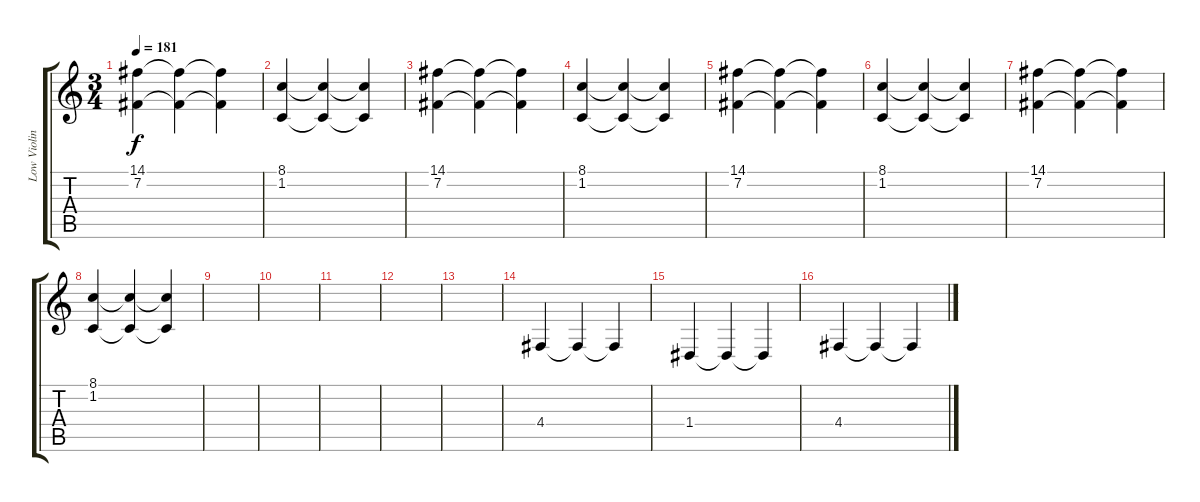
\track ("Low Violin" "Low Violin") {instrument stringensemble2}
\staff {score tabs}
\tuning (E4 B3 G3 D3 A2 E2) {hide}
\ts (3 4)
\tempo 181
\clef g2
\ks c
(14.1 7.2).4{dy f} (14.1{t} 7.2{t}).4 (14.1{t} 7.2{t}).4 |
(8.1 1.2).4 (8.1{t} 1.2{t}).4 (8.1{t} 1.2{t}).4 |
(14.1 7.2).4 (14.1{t} 7.2{t}).4 (14.1{t} 7.2{t}).4 |
(8.1 1.2).4 (8.1{t} 1.2{t}).4 (8.1{t} 1.2{t}).4 |
(14.1 7.2).4 (14.1{t} 7.2{t}).4 (14.1{t} 7.2{t}).4 |
(8.1 1.2).4 (8.1{t} 1.2{t}).4 (8.1{t} 1.2{t}).4 |
(14.1 7.2).4 (14.1{t} 7.2{t}).4 (14.1{t} 7.2{t}).4 |
(8.1 1.2).4 (8.1{t} 1.2{t}).4 (8.1{t} 1.2{t}).4 |
|
|
|
|
|
4.4.4 4.4{t}.4 4.4{t}.4 |
1.4.4 1.4{t}.4 1.4{t}.4 |
4.4.4 4.4{t}.4 4.4{t}.4
